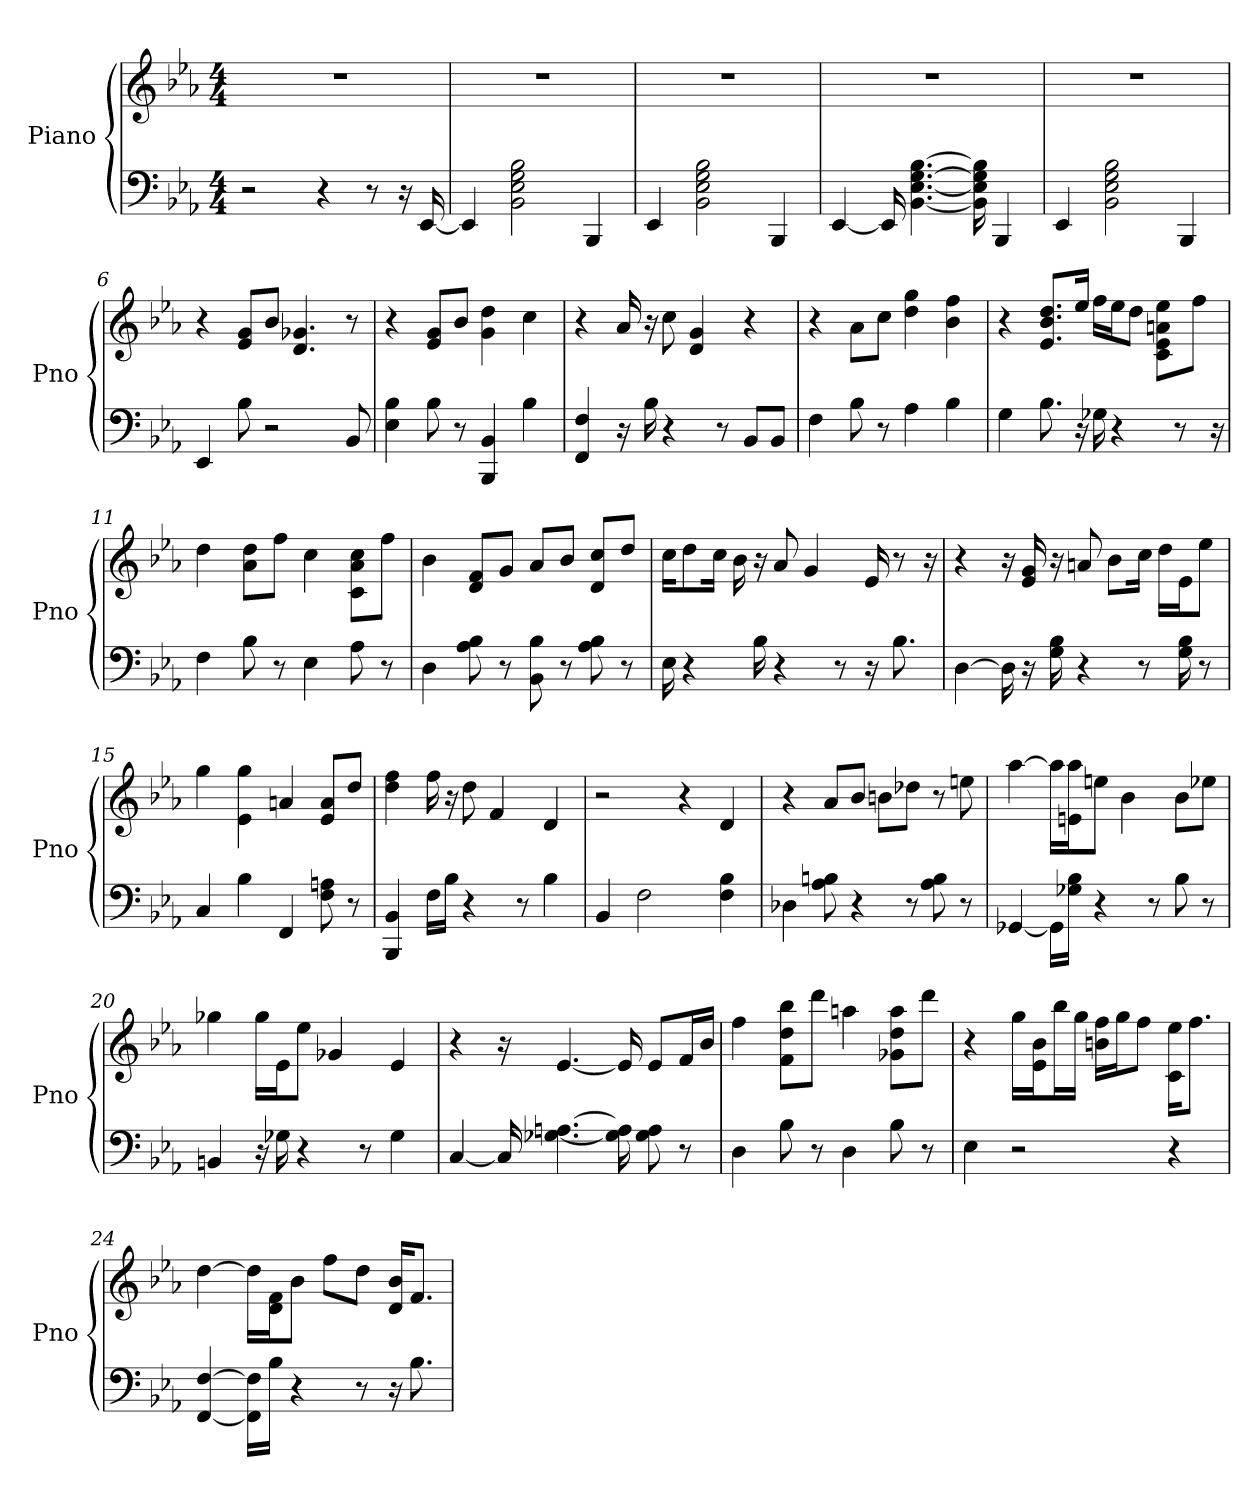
**kern	**kern
*part1	*part1
*staff2	*staff1
*I"Piano	*
*I'Pno	*
*clefF4	*clefG2
*k[b-e-a-]	*k[b-e-a-]
*E-:	*E-:
*M4/4	*M4/4
*MM194	*MM194
=1	=1
2r	1r
4r	.
8r	.
16r	.
[16EE-	.
=2	=2
4EE-]	1r
2G 2B- 2BB- 2E-	.
4BBB-	.
=3	=3
4EE-	1r
2B- 2E- 2BB- 2G	.
4BBB-	.
=4	=4
[4EE-	1r
16EE-]	.
[4.B- [4.E- [4.BB- [4.G	.
16B-] 16E-] 16BB-] 16G]	.
4BBB-	.
=5	=5
4EE-	1r
2BB- 2G 2B- 2E-	.
4BBB-	.
=6	=6
4EE-	4r
8B-	8e-/ 8g/L
2r	8b-/J
.	4.d 4.g-
8BB-	8r
=7	=7
4B- 4E-	4r
8B-	8e-/ 8g/L
8r	8b-/J
4BBB- 4BB-	4dd 4g
4B-	4cc
=8	=8
4F 4FF	4r
16r	16a-
16B-	16r
4r	8cc
.	4g 4d
8r	.
8BB-/L	4r
8BB-/J	.
=9	=9
4F	4r
8B-	8a-\L
8r	8cc\J
4A-	4dd 4gg
4B-	4ff 4b-
=10	=10
4G	4r
8.B-	8.e-/ 8.dd/ 8.b-/L
16r	16ee-/Jk
16G-	16ff\LL
4r	16ee-\J
.	8dd\J
.	8ee-\ 8e-\ 8c\ 8a\L
8r	.
.	8ff\J
16r	.
=11	=11
4F	4dd
8B-	8dd\ 8a-\L
8r	8ff\J
4E-	4cc
8A-	8a-\ 8c\ 8cc\L
8r	8ff\J
=12	=12
4D	4b-
8B- 8A-	8d/ 8f/L
8r	8g/J
8B- 8BB-	8a-/L
8r	8b-/J
8A- 8B-	8d/ 8cc/L
8r	8dd/J
=13	=13
16E-	16cc\KL
4r	8dd\
.	16cc\Jk
.	16b-
16B-	16r
4r	8a-
.	4g
8r	.
16r	16e-
8.B-	8r
.	16r
=14	=14
[4D	4r
16D]	16r
16r	16e- 16g
16G 16B-	16r
4r	8a
.	8b-\L
8r	16cc\Jk
.	16dd\LL
16G 16B-	16e-\J
8r	8ee-\J
=15	=15
4C	4gg
4B-	4e- 4gg
4FF	4a
8F 8A	8e-/ 8a/L
8r	8dd/J
=16	=16
4BBB- 4BB-	4ff 4dd
16F\LL	16ff
16B-\JJ	16r
4r	8dd
.	4f
8r	.
4B-	4d
=17	=17
4BB-	2r
2F	.
.	4r
4F 4B-	4d
=18	=18
4D-	4r
8B 8A-	8a-/L
4r	8b-/J
.	8b\L
8r	8dd-\J
8B 8A-	8r
8r	8ee
=19	=19
[4GG-	[4aa-
16GG-\LL]	16aa-\LL]
16G-\ 16B-\JJ	16e\ 16aa-\J
4r	8ee\J
.	4b-
8r	.
8B-	8b-\L
8r	8ee-\J
=20	=20
4BB	4gg-
16r	16gg-\LL
16G-	16e-\J
4r	8ee-\J
.	4g-
8r	.
4G-	4e-
=21	=21
[4C	4r
16C]	16r
[4.A [4.G-	[4.e-
16A] 16G-]	16e-]
8A 8G-	8e-/L
8r	16f/L
.	16b-/JJ
=22	=22
4D	4ff
8B-	8dd\ 8f\ 8bb-\L
8r	8ddd\J
4D	4aa
8B-	8dd\ 8g-\ 8aa\L
8r	8ddd\J
=23	=23
4E-	4r
2r	16gg\LL
.	16e-\ 16b-\J
.	16bb-\L
.	16gg\JJ
.	16ff\ 16b\LL
.	16gg\J
.	8ff\J
4r	16ee-\ 16c\KL
.	8.ff\J
=24	=24
[4F [4FF	[4dd
16F]\ 16FF]\LL	16dd\LL]
16B-\JJ	16d\ 16f\J
4r	8b-\J
.	8ff\L
8r	8dd\J
16r	16b-/ 16d/KL
8.B-	8.f/J
=	=
*-	*-
